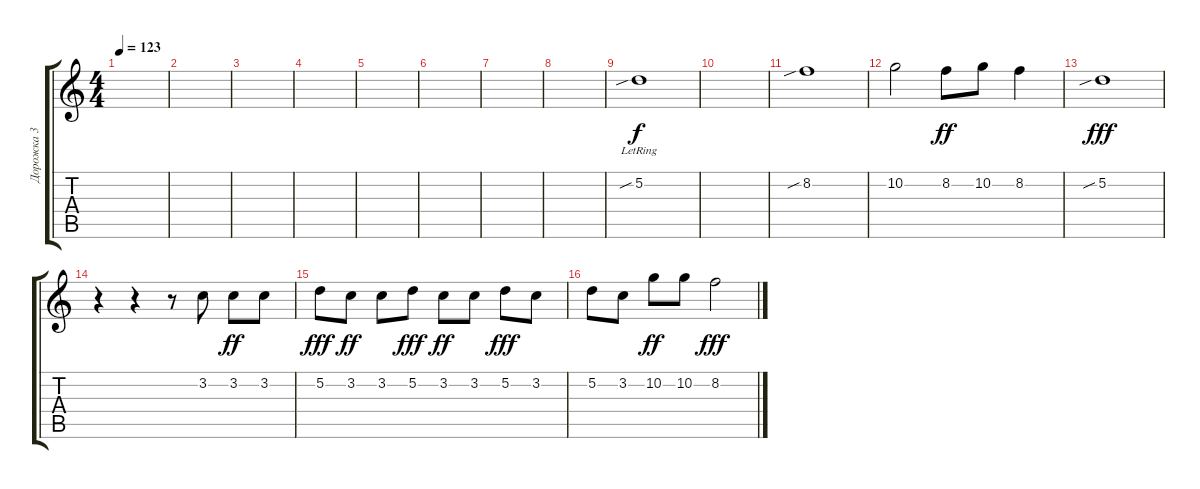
\track ("Дорожка 3" "Дорожка 3") {instrument overdrivenguitar}
\staff {score tabs}
\tuning (D4 A3 F3 C3 G2 D2) {hide}
\ts (4 4)
\tempo 123
\clef g2
\ks c
|
|
|
|
|
|
|
|
5.2{sib lr}.1 |
|
8.2{sib}.1 |
10.2.2 8.2.8{dy ff} 10.2.8 8.2.4 |
5.2{sib}.1{dy fff} |
r.4 r.4 r.8 3.2.8 3.2.8{dy ff} 3.2.8 |
5.2.8{dy fff} 3.2.8{dy ff} 3.2.8 5.2.8{dy fff} 3.2.8{dy ff} 3.2.8 5.2.8{dy fff} 3.2.8 |
5.2.8 3.2.8 10.2.8{dy ff} 10.2.8 8.2.2{dy fff}
